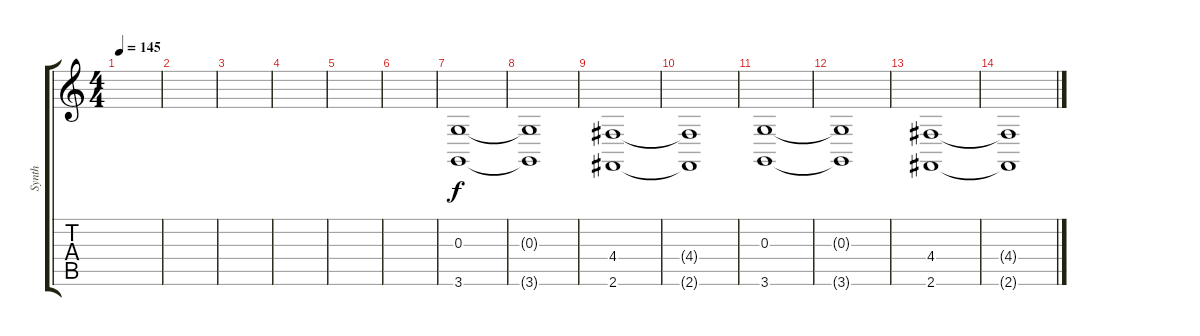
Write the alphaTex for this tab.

\track ("Synth" "Synth") {instrument stringensemble1}
\staff {score tabs}
\tuning (E4 B3 G3 D3 A2 E2) {hide}
\ts (4 4)
\tempo 145
\clef g2
\ks c
|
|
|
|
|
|
(0.3 3.6).1 |
(0.3{t} 3.6{t}).1 |
(4.4 2.6).1 |
(4.4{t} 2.6{t}).1 |
(0.3 3.6).1 |
(0.3{t} 3.6{t}).1 |
(4.4 2.6).1 |
(4.4{t} 2.6{t}).1
